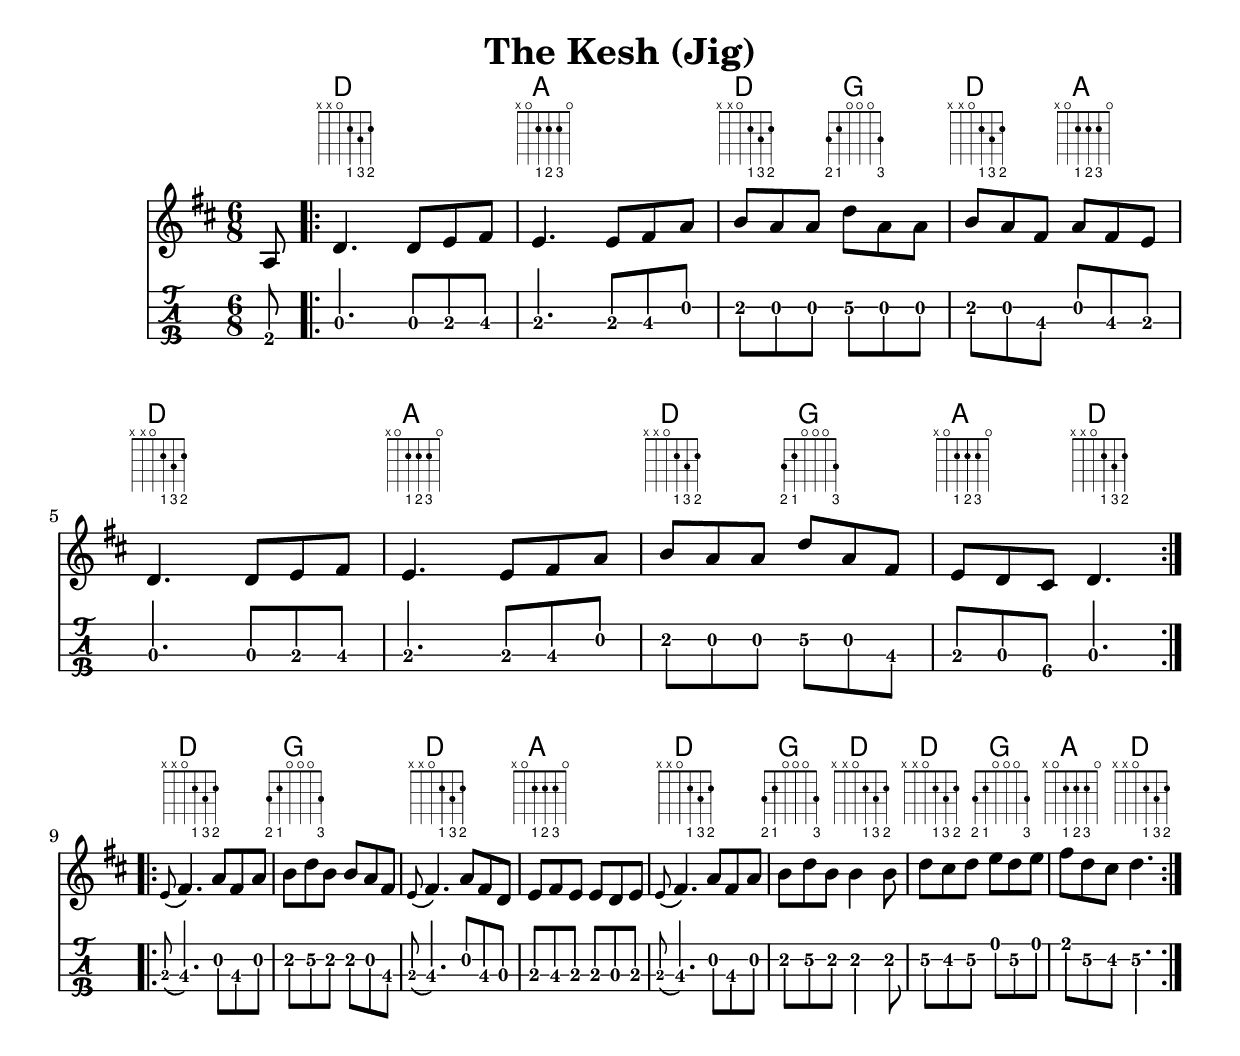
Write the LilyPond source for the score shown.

\version "2.16.2"
\language "english"
\include "predefined-guitar-fretboards.ly"

\header {
  crossRefNumber = "4"
  footnotes = ""
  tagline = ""
  title = "The Kesh (Jig)"
}

thechords = \chordmode {
  s8 |
  d4. s4. |
  a4. s4. |
  d4. g4. |
  d4. a4. |
  d4. s4. |
  a4. s4.|
  d4. g4.|
  a4. d4.|
  d4. s4. |
  g4. s4. |
  d4. s4. |
  a4. s4.|
  d4. s4.|
  g4. d4.|
  d4. g4.|
  a4. d4.|
}

melody = {
  \partial 8
  \time 6/8
  \key d \major
  a8
  \repeat volta 2 {
    d'4. d'8 e'8 fs'8 |
    e'4. e'8 fs'8 a'8 |
    b'8 a'8 a'8 d''8 a'8 a'8 |
    b'8 a'8 fs'8 a'8 fs'8 e'8 |
    d'4. d'8 e'8 fs'8 |
    e'4. e'8 fs'8 a'8 |
    b'8 a'8 a'8 d''8 a'8 fs'8 |
    e'8 d'8 cs'8 d'4. |
  }
  \break
  \repeat volta 2 {
    \grace { e'8 \( } fs'4. \) a'8 fs'8 a'8 |
    b'8 d''8 b'8 b'8 a'8 fs'8 |
    \grace { e'8 \( } fs'4. \) a'8 fs'8 d'8 |
    e'8 fs'8 e'8 e'8 d'8 e'8 |
    \grace { e'8 \( } fs'4. \) a'8 fs'8 a'8 |
    b'8 d''8 b'8 b'4 b'8 |
    d''8 cs''8 d''8 e''8 d''8 e''8 |
    fs''8 d''8 cs''8 d''4. |
  }
}

\score{
  <<
    \new ChordNames { \thechords }
    \new FretBoards { \thechords }
    \new Staff { \melody }
    \new TabStaff {
      \set Staff.stringTunings = #mandolin-tuning
      \tabFullNotation
      \melody
    }
  >>
  \layout { }
  \midi {}
}
